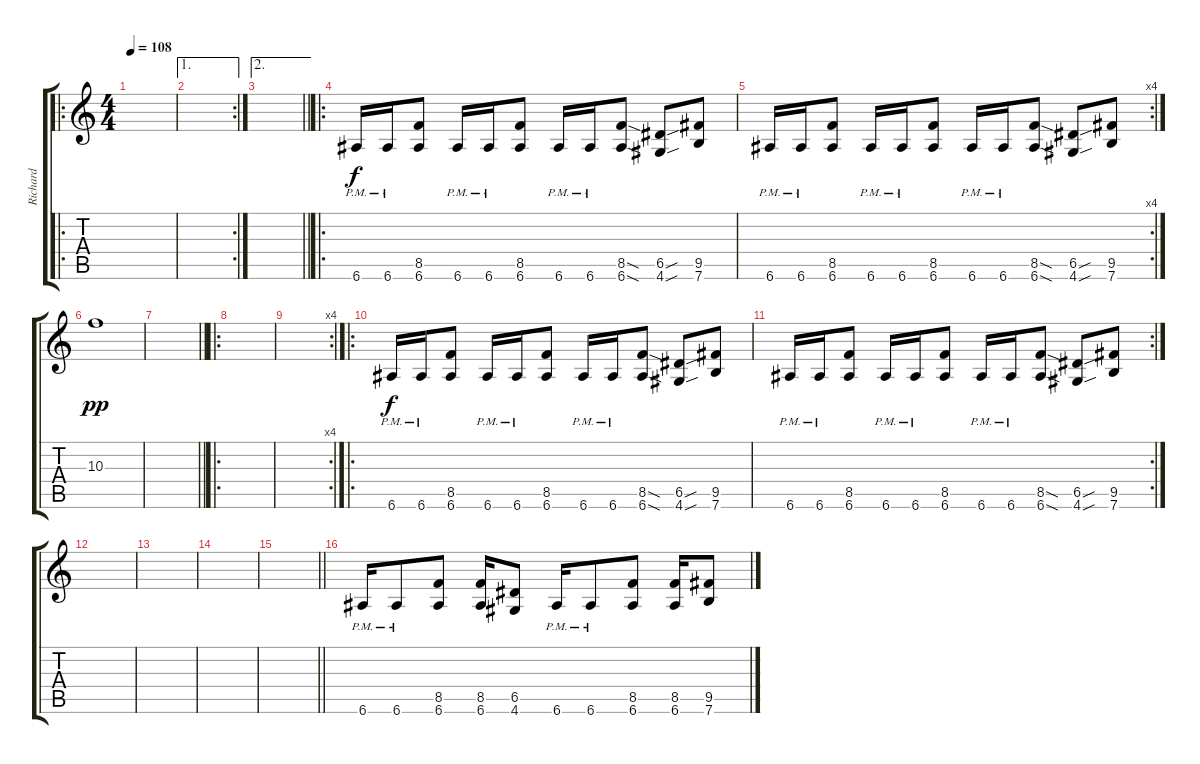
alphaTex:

\track ("Richard" "Richard") {instrument distortionguitar}
\staff {score tabs}
\tuning (E4 B3 G3 D3 A2 E2) {hide}
\ro
\ts (4 4)
\tempo 108
\clef g2
\ks c
|
\ae 1
\rc 2
|
\ae 2
\barLineRight lightlight
|
\ro
6.6{pm}.16 6.6{pm}.16 (8.5 6.6).8 6.6{pm}.16 6.6{pm}.16 (8.5 6.6).8 6.6{pm}.16 6.6{pm}.16 (8.5{sod} 6.6{sod}).8 (6.5{sou} 4.6{sou}).8 (9.5 7.6).8 |
\rc 4
6.6{pm}.16 6.6{pm}.16 (8.5 6.6).8 6.6{pm}.16 6.6{pm}.16 (8.5 6.6).8 6.6{pm}.16 6.6{pm}.16 (8.5{sod} 6.6{sod}).8 (6.5{sou} 4.6{sou}).8 (9.5 7.6).8 |
10.3.1{dy pp} |
\barLineRight lightlight
|
\ro
|
\rc 4
|
\ro
6.6{pm}.16{dy f} 6.6{pm}.16 (8.5 6.6).8 6.6{pm}.16 6.6{pm}.16 (8.5 6.6).8 6.6{pm}.16 6.6{pm}.16 (8.5{sod} 6.6{sod}).8 (6.5{sou} 4.6{sou}).8 (9.5 7.6).8 |
\rc 2
6.6{pm}.16 6.6{pm}.16 (8.5 6.6).8 6.6{pm}.16 6.6{pm}.16 (8.5 6.6).8 6.6{pm}.16 6.6{pm}.16 (8.5{sod} 6.6{sod}).8 (6.5{sou} 4.6{sou}).8 (9.5 7.6).8 |
|
|
|
\barLineRight lightlight
|
6.6{pm}.16 6.6{pm}.8 (8.5 6.6).8 (8.5 6.6).16 (6.5 4.6).8 6.6{pm}.16 6.6{pm}.8 (8.5 6.6).8 (8.5 6.6).16 (9.5 7.6).8
